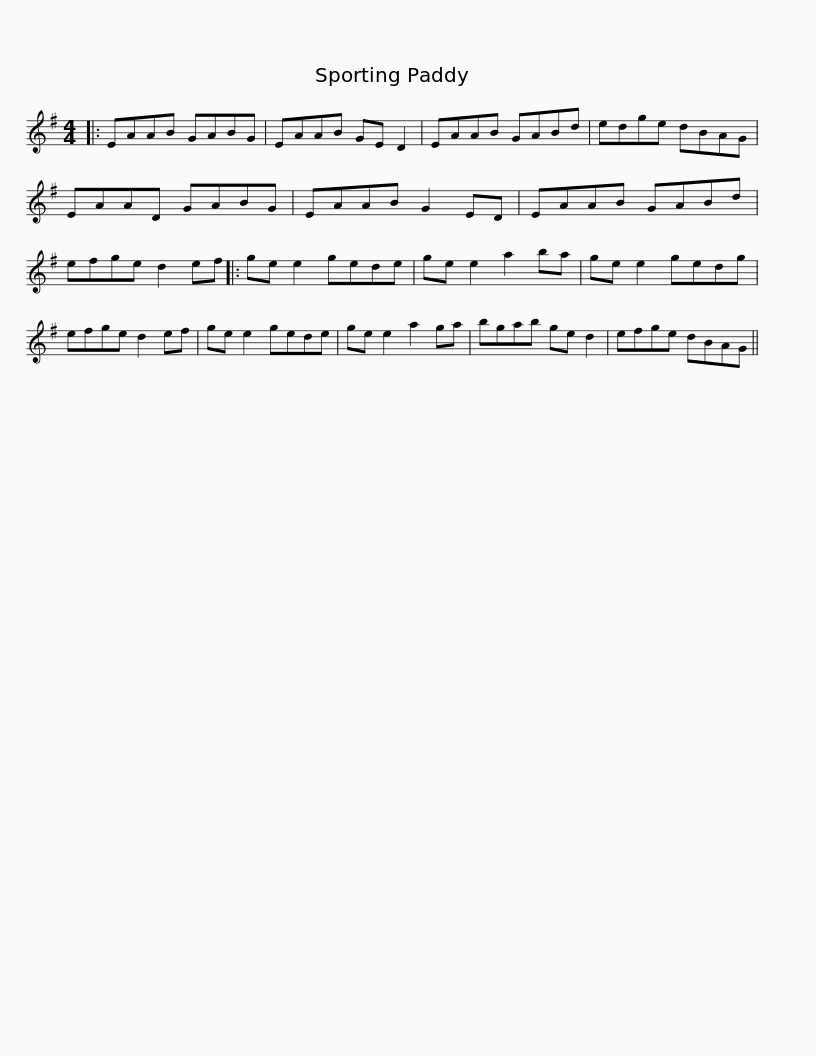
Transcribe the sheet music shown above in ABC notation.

X:1
L:1/8
M:4/4
I:linebreak $
K:G
V:1 treble
V:1
|: EAAB GABG | EAAB GE D2 | EAAB GABd | edge dBAG | EAAD GABG |$ %5
 EAAB G2 ED | EAAB GABd | efge d2 ef |: ge e2 gede | ge e2 a2 ba | %10
 ge e2 gedg |$ efge d2 ef | ge e2 gede | ge e2 a2 ga | bgab ge d2 | %15
 efge dBAG || %16
